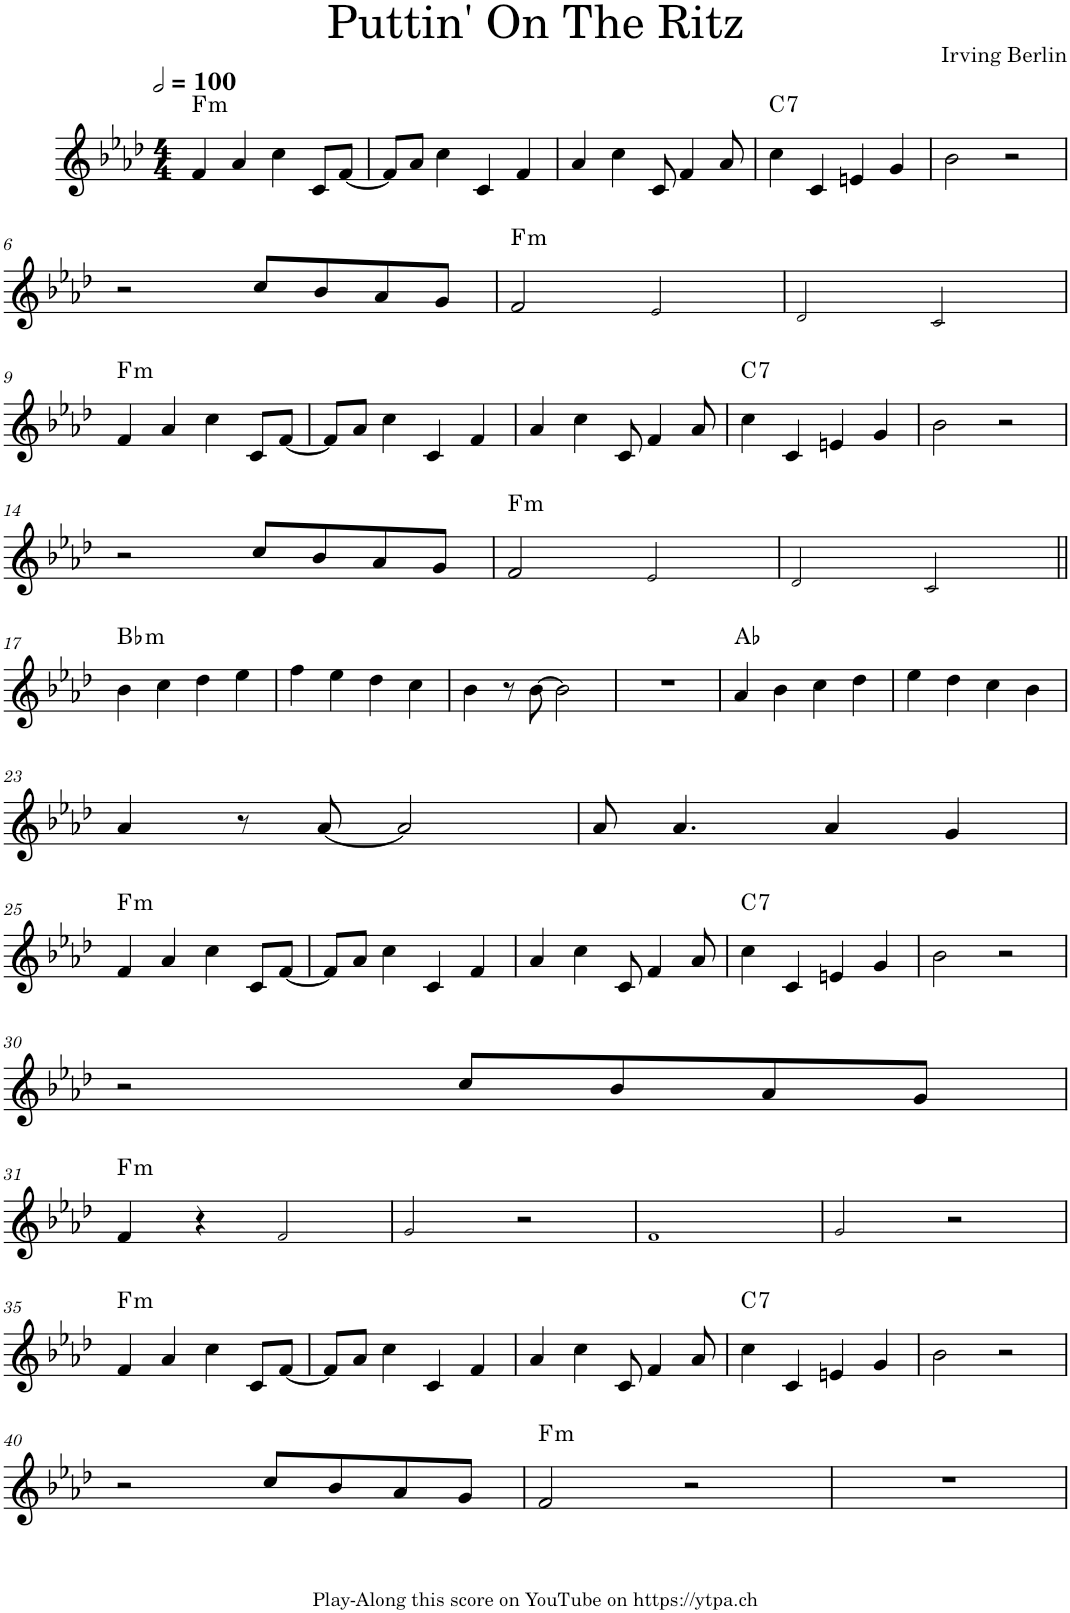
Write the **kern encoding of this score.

**kern	**harte
*part1	*part1
*staff1	*
*I"Piano	*
*I'Pno.	*
*clefG2	*
*k[b-e-a-d-]	*
*M4/4	*
*MM200	*
=1	=1
!	!LO:H:kt=m
4f/	F:min
4a-/	.
4cc\	.
8c/L	.
[8f/J	.
=2	=2
8f/L]	.
8a-/J	.
4cc\	.
4c/	.
4f/	.
=3	=3
4a-/	.
4cc\	.
8c/	.
4f/	.
8a-/	.
=4	=4
!	!LO:H:kt=7
4cc\	C:7
4c/	.
4en/	.
4g/	.
=5	=5
2b-\	.
2r	.
!!LO:LB:g=z
=6	=6
2r	.
8cc/L	.
8b-/	.
8a-/	.
8g/J	.
=7	=7
!	!LO:H:kt=m
2f/	F:min
2e-!/	.
=8	=8
2d-!/	.
2c!/	.
!!LO:LB:g=z
=9	=9
!	!LO:H:kt=m
4f/	F:min
4a-/	.
4cc\	.
8c/L	.
[8f/J	.
=10	=10
8f/L]	.
8a-/J	.
4cc\	.
4c/	.
4f/	.
=11	=11
4a-/	.
4cc\	.
8c/	.
4f/	.
8a-/	.
=12	=12
!	!LO:H:kt=7
4cc\	C:7
4c/	.
4en/	.
4g/	.
=13	=13
2b-\	.
2r	.
!!LO:LB:g=z
=14	=14
2r	.
8cc/L	.
8b-/	.
8a-/	.
8g/J	.
=15	=15
!	!LO:H:kt=m
2f/	F:min
2e-!/	.
=16	=16
2d-!/	.
2c!/	.
!!LO:LB:g=z
=17||	=17||
!	!LO:H:kt=m
4b-\	Bb:min
4cc\	.
4dd-\	.
4ee-\	.
=18	=18
4ff\	.
4ee-\	.
4dd-\	.
4cc\	.
=19	=19
4b-\	.
8r	.
[8b-\	.
2b-\]	.
=20	=20
1r	.
=21	=21
4a-/	Ab:maj
4b-\	.
4cc\	.
4dd-\	.
=22	=22
4ee-\	.
4dd-\	.
4cc\	.
4b-\	.
!!LO:LB:g=z
=23	=23
4a-/	.
8r	.
[8a-/	.
2a-/]	.
=24	=24
8a-/	.
4.a-/	.
4a-/	.
4g/	.
!!LO:LB:g=z
=25	=25
!	!LO:H:kt=m
4f/	F:min
4a-/	.
4cc\	.
8c/L	.
[8f/J	.
=26	=26
8f/L]	.
8a-/J	.
4cc\	.
4c/	.
4f/	.
=27	=27
4a-/	.
4cc\	.
8c/	.
4f/	.
8a-/	.
=28	=28
!	!LO:H:kt=7
4cc\	C:7
4c/	.
4en/	.
4g/	.
=29	=29
2b-\	.
2r	.
!!LO:LB:g=z
=30	=30
2r	.
8cc/L	.
8b-/	.
8a-/	.
8g/J	.
!!LO:LB:g=z
=31	=31
!	!LO:H:kt=m
4f/	F:min
4r	.
2f!/	.
=32	=32
2g!/	.
2r	.
=33	=33
1f!	.
=34	=34
2g!/	.
2r	.
!!LO:LB:g=z
=35	=35
!	!LO:H:kt=m
4f/	F:min
4a-/	.
4cc\	.
8c/L	.
[8f/J	.
=36	=36
8f/L]	.
8a-/J	.
4cc\	.
4c/	.
4f/	.
=37	=37
4a-/	.
4cc\	.
8c/	.
4f/	.
8a-/	.
=38	=38
!	!LO:H:kt=7
4cc\	C:7
4c/	.
4en/	.
4g/	.
=39	=39
2b-\	.
2r	.
!!LO:LB:g=z
=40	=40
2r	.
8cc/L	.
8b-/	.
8a-/	.
8g/J	.
=41	=41
!	!LO:H:kt=m
2f/	F:min
2r	.
=42	=42
1r	.
=	=
*-	*-
